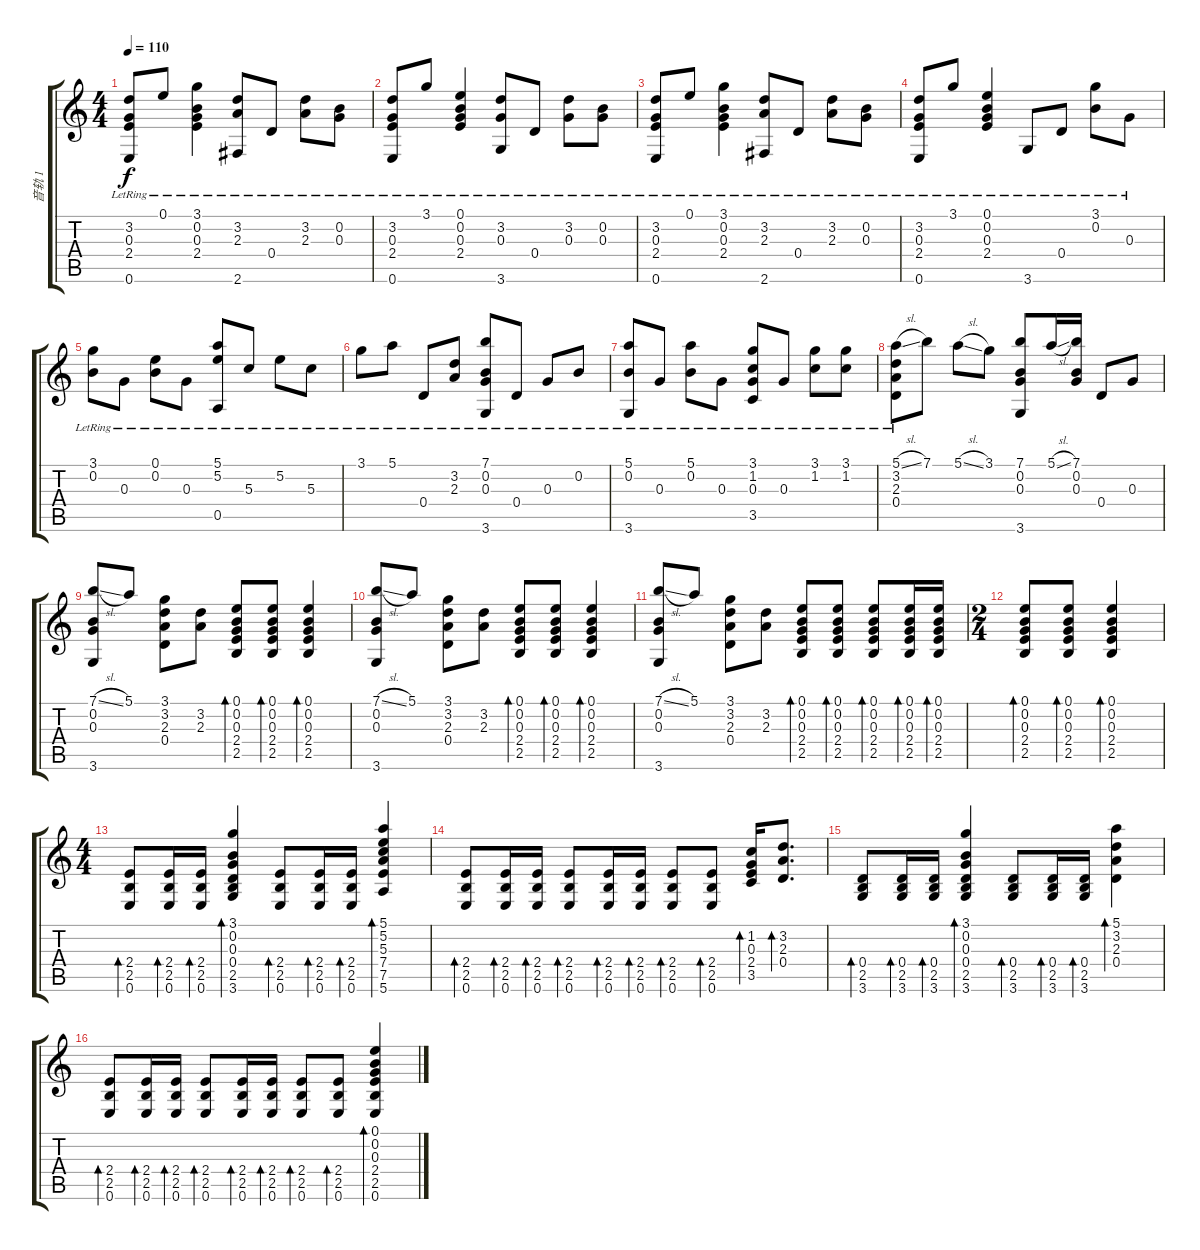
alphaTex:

\track ("音轨 1" "音轨 1") {instrument acousticguitarsteel}
\staff {score tabs}
\tuning (E4 B3 G3 D3 A2 E2) {hide}
\ts (4 4)
\tempo 110
\clef g2
\ks c
(3.2{lr} 0.3{lr} 2.4{lr} 0.6{lr}).8{dy f} 0.1{lr}.8 (3.1{lr} 0.2{lr} 0.3{lr} 2.4{lr}).4 (3.2{lr} 2.3{lr} 2.6{lr}).8 0.4{lr}.8 (3.2{lr} 2.3{lr}).8 (0.2{lr} 0.3{lr}).8 |
(3.2{lr} 0.3{lr} 2.4{lr} 0.6{lr}).8 3.1{lr}.8 (0.1{lr} 0.2{lr} 0.3{lr} 2.4{lr}).4 (3.2{lr} 0.3{lr} 3.6{lr}).8 0.4{lr}.8 (3.2{lr} 0.3{lr}).8 (0.2{lr} 0.3{lr}).8 |
(3.2{lr} 0.3{lr} 2.4{lr} 0.6{lr}).8 0.1{lr}.8 (3.1{lr} 0.2{lr} 0.3{lr} 2.4{lr}).4 (3.2{lr} 2.3{lr} 2.6{lr}).8 0.4{lr}.8 (3.2{lr} 2.3{lr}).8 (0.2{lr} 0.3{lr}).8 |
(3.2{lr} 0.3{lr} 2.4{lr} 0.6{lr}).8 3.1{lr}.8 (0.1{lr} 0.2{lr} 0.3{lr} 2.4{lr}).4 3.6{lr}.8 0.4{lr}.8 (3.1{lr} 0.2{lr}).8 0.3{lr}.8 |
(3.1{lr} 0.2{lr}).8 0.3{lr}.8 (0.1{lr} 0.2{lr}).8 0.3{lr}.8 (5.1{lr} 5.2{lr} 0.5{lr}).8 5.3{lr}.8 5.2{lr}.8 5.3{lr}.8 |
3.1{lr}.8 5.1{lr}.8 0.4{lr}.8 (3.2{lr} 2.3{lr}).8 (7.1{lr} 0.2{lr} 0.3{lr} 3.6{lr}).8 0.4{lr}.8 0.3{lr}.8 0.2{lr}.8 |
(5.1{lr} 0.2{lr} 3.6{lr}).8 0.3{lr}.8 (5.1{lr} 0.2{lr}).8 0.3{lr}.8 (3.1{lr} 1.2{lr} 0.3{lr} 3.5{lr}).8 0.3{lr}.8 (3.1{lr} 1.2{lr}).8 (3.1{lr} 1.2{lr}).8 |
(5.1{sl lr} 3.2{lr} 2.3{lr} 0.4{lr}).8 7.1.8 5.1{sl}.8 3.1.8 (7.1 0.2 0.3 3.6).8 5.1{sl}.16 (7.1 0.2 0.3).16 0.4.8 0.3.8 |
(7.1{sl} 0.2 0.3 3.6).8 5.1.8{txt ""} (3.1 3.2 2.3 0.4).8 (3.2 2.3).8 (0.1 0.2 0.3 2.4 2.5).8{bd 60} (0.1 0.2 0.3 2.4 2.5).8{bd 60} (0.1 0.2 0.3 2.4 2.5).4{bd 60} |
(7.1{sl} 0.2 0.3 3.6).8 5.1.8 (3.1 3.2 2.3 0.4).8 (3.2 2.3).8 (0.1 0.2 0.3 2.4 2.5).8{bd 60} (0.1 0.2 0.3 2.4 2.5).8{bd 60} (0.1 0.2 0.3 2.4 2.5).4{bd 60} |
(7.1{sl} 0.2 0.3 3.6).8 5.1.8 (3.1 3.2 2.3 0.4).8 (3.2 2.3).8 (0.1 0.2 0.3 2.4 2.5).8{bd 60} (0.1 0.2 0.3 2.4 2.5).8{bd 60} (0.1 0.2 0.3 2.4 2.5).8{bd 60} (0.1 0.2 0.3 2.4 2.5).16{bd 60} (0.1 0.2 0.3 2.4 2.5).16{bd 60} |
\ts (2 4)
(0.1 0.2 0.3 2.4 2.5).8{bd 60} (0.1 0.2 0.3 2.4 2.5).8{bd 60} (0.1 0.2 0.3 2.4 2.5).4{bd 60} |
\ts (4 4)
(2.4 2.5 0.6).8{bd 60} (2.4 2.5 0.6).16{bd 60} (2.4 2.5 0.6).16{bd 60} (3.1 0.2 0.3 0.4 2.5 3.6).4{bd 30} (2.4 2.5 0.6).8{bd 60} (2.4 2.5 0.6).16{bd 60} (2.4 2.5 0.6).16{bd 60} (5.1 5.2 5.3 7.4 7.5 5.6).4{bd 30} |
(2.4 2.5 0.6).8{bd 60} (2.4 2.5 0.6).16{bd 60} (2.4 2.5 0.6).16{bd 60} (2.4 2.5 0.6).8{bd 60} (2.4 2.5 0.6).16{bd 60} (2.4 2.5 0.6).16{bd 60} (2.4 2.5 0.6).8{bd 60} (2.4 2.5 0.6).8{bd 60} (1.2 0.3 2.4 3.5).16{bd 60} (3.2 2.3 0.4).8{d bd 60} |
(0.4 2.5 3.6).8{bd 60} (0.4 2.5 3.6).16{bd 30} (0.4 2.5 3.6).16{bd 30} (3.1 0.2 0.3 0.4 2.5 3.6).4{bd 30} (0.4 2.5 3.6).8{bd 30} (0.4 2.5 3.6).16{bd 30} (0.4 2.5 3.6).16{bd 30} (5.1 3.2 2.3 0.4).4{bd 60} |
(2.4 2.5 0.6).8{bd 60} (2.4 2.5 0.6).16{bd 60} (2.4 2.5 0.6).16{bd 60} (2.4 2.5 0.6).8{bd 60} (2.4 2.5 0.6).16{bd 60} (2.4 2.5 0.6).16{bd 60} (2.4 2.5 0.6).8{bd 60} (2.4 2.5 0.6).8{bd 60} (0.1 0.2 0.3 2.4 2.5 0.6).4{bd 30}
